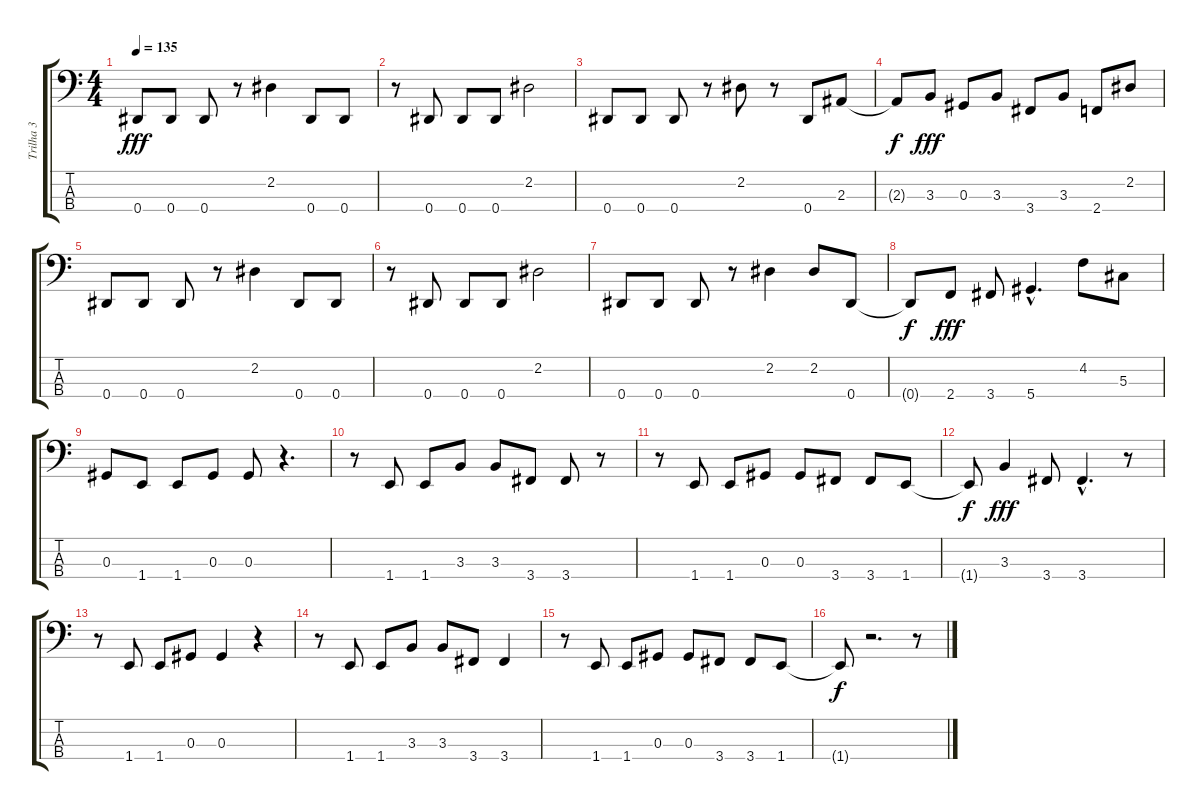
\track ("Trilha 3" "Trilha 3") {instrument electricbasspick}
\staff {score tabs}
\tuning (Gb2 Db2 Ab1 Eb1) {hide}
\ts (4 4)
\tempo 135
\clef f4
\ks c
0.4.8{dy fff} 0.4.8 0.4.8 r.8 2.2.4 0.4.8 0.4.8 |
r.8 0.4.8 0.4.8 0.4.8 2.2.2 |
0.4.8 0.4.8 0.4.8 r.8 2.2.8 r.8 0.4.8 2.3.8 |
2.3{t}.8{dy f} 3.3.8{dy fff} 0.3.8 3.3.8 3.4.8 3.3.8 2.4.8 2.2.8 |
0.4.8 0.4.8 0.4.8 r.8 2.2.4 0.4.8 0.4.8 |
r.8 0.4.8 0.4.8 0.4.8 2.2.2 |
0.4.8 0.4.8 0.4.8 r.8 2.2.4 2.2.8 0.4.8 |
0.4{t}.8{dy f} 2.4.8{dy fff} 3.4.8 5.4{hac}.4{d} 4.2.8 5.3.8 |
0.3.8 1.4.8 1.4.8 0.3.8 0.3.8 r.4{d} |
r.8 1.4.8 1.4.8 3.3.8 3.3.8 3.4.8 3.4.8 r.8 |
r.8 1.4.8 1.4.8 0.3.8 0.3.8 3.4.8 3.4.8 1.4.8 |
1.4{t}.8{dy f} 3.3.4{dy fff} 3.4.8 3.4{hac}.4{d} r.8 |
r.8 1.4.8 1.4.8 0.3.8 0.3.4 r.4 |
r.8 1.4.8 1.4.8 3.3.8 3.3.8 3.4.8 3.4.4 |
r.8 1.4.8 1.4.8 0.3.8 0.3.8 3.4.8 3.4.8 1.4.8 |
1.4{t}.8{dy f} r.2{d} r.8
